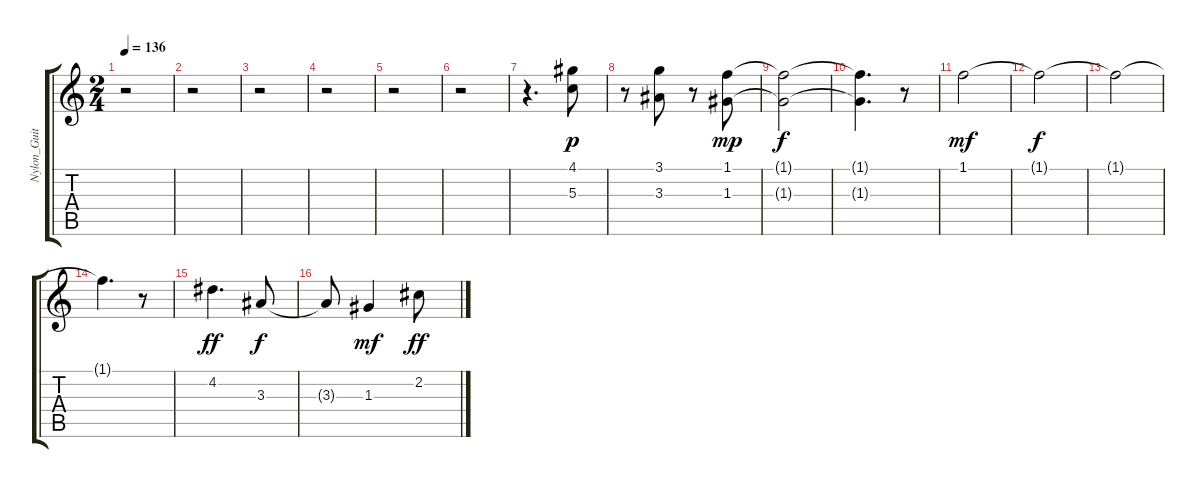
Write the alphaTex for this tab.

\track ("Nylon_Guitar" "Nylon_Guit") {instrument acousticguitarnylon}
\staff {score tabs}
\tuning (E4 B3 G3 D3 A2 E2) {hide}
\ts (2 4)
\tempo 136
\clef g2
\ks c
r.2{dy f} |
r.2 |
r.2 |
r.2 |
r.2 |
r.2 |
r.4{d} (4.1 5.3).8{dy p volume 7} |
r.8 (3.1 3.3).8 r.8 (1.1 1.3).8{dy mp} |
(1.1{t} 1.3{t}).2{dy f} |
(1.1{t} 1.3{t}).4{d} r.8 |
1.1.2{dy mf} |
1.1{t}.2{dy f} |
1.1{t}.2 |
1.1{t}.4{d} r.8 |
4.2.4{d dy ff} 3.3.8{dy f} |
3.3{t}.8 1.3.4{dy mf} 2.2.8{dy ff}
